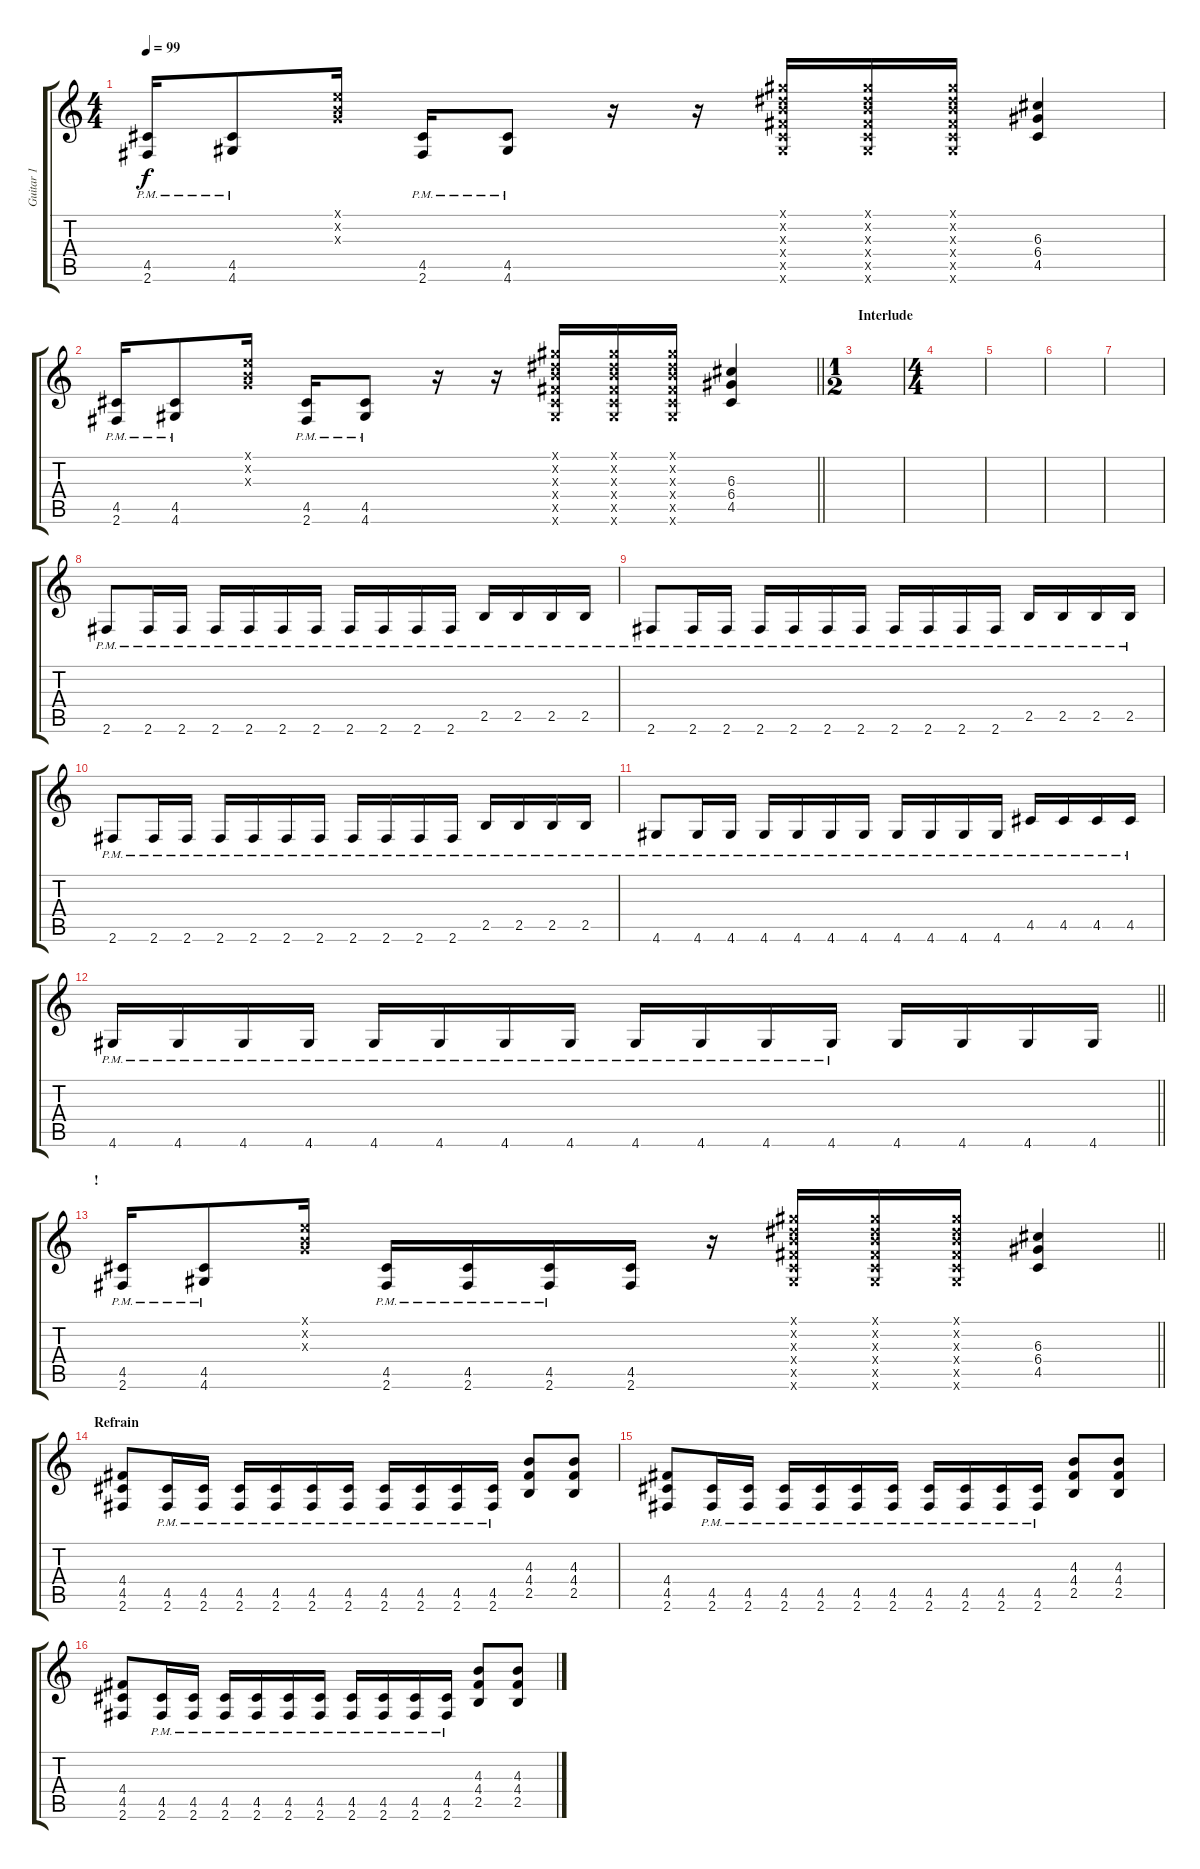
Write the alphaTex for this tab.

\track ("Guitar 1" "Guitar 1") {instrument distortionguitar}
\staff {score tabs}
\tuning (E4 B3 G3 D3 A2 E2) {hide}
\ts (4 4)
\tempo 99
\clef g2
\ks c
(4.5{pm} 2.6{pm}).16{dy f} (4.5{pm} 4.6{pm}).8 (0.1{x} 0.2{x} 0.3{x}).16 (4.5{pm} 2.6{pm}).16 (4.5{pm} 4.6{pm}).8 r.16 r.16 (4.1{x} 4.2{x} 4.3{x} 4.4{x} 4.5{x} 4.6{x}).16 (4.1{x} 4.2{x} 4.3{x} 4.4{x} 4.5{x} 4.6{x}).16 (4.1{x} 4.2{x} 4.3{x} 4.4{x} 4.5{x} 4.6{x}).16 (6.3 6.4 4.5).4 |
\barLineRight lightlight
(4.5{pm} 2.6{pm}).16 (4.5{pm} 4.6{pm}).8 (0.1{x} 0.2{x} 0.3{x}).16 (4.5{pm} 2.6{pm}).16 (4.5{pm} 4.6{pm}).8 r.16 r.16 (4.1{x} 4.2{x} 4.3{x} 4.4{x} 4.5{x} 4.6{x}).16 (4.1{x} 4.2{x} 4.3{x} 4.4{x} 4.5{x} 4.6{x}).16 (4.1{x} 4.2{x} 4.3{x} 4.4{x} 4.5{x} 4.6{x}).16 (6.3 6.4 4.5).4 |
\ts (1 2)
\section ("" "Interlude")
|
\ts (4 4)
|
|
|
|
2.6{pm}.8{instrument overdrivenguitar} 2.6{pm}.16 2.6{pm}.16 2.6{pm}.16 2.6{pm}.16 2.6{pm}.16 2.6{pm}.16 2.6{pm}.16 2.6{pm}.16 2.6{pm}.16 2.6{pm}.16 2.5{pm}.16 2.5{pm}.16 2.5{pm}.16 2.5{pm}.16 |
2.6{pm}.8 2.6{pm}.16 2.6{pm}.16 2.6{pm}.16 2.6{pm}.16 2.6{pm}.16 2.6{pm}.16 2.6{pm}.16 2.6{pm}.16 2.6{pm}.16 2.6{pm}.16 2.5{pm}.16 2.5{pm}.16 2.5{pm}.16 2.5{pm}.16 |
2.6{pm}.8 2.6{pm}.16 2.6{pm}.16 2.6{pm}.16 2.6{pm}.16 2.6{pm}.16 2.6{pm}.16 2.6{pm}.16 2.6{pm}.16 2.6{pm}.16 2.6{pm}.16 2.5{pm}.16 2.5{pm}.16 2.5{pm}.16 2.5{pm}.16 |
4.6{pm}.8 4.6{pm}.16 4.6{pm}.16 4.6{pm}.16 4.6{pm}.16 4.6{pm}.16 4.6{pm}.16 4.6{pm}.16 4.6{pm}.16 4.6{pm}.16 4.6{pm}.16 4.5{pm}.16 4.5{pm}.16 4.5{pm}.16 4.5{pm}.16 |
\barLineRight lightlight
4.6{pm}.16 4.6{pm}.16 4.6{pm}.16 4.6{pm}.16 4.6{pm}.16 4.6{pm}.16 4.6{pm}.16 4.6{pm}.16 4.6{pm}.16 4.6{pm}.16 4.6{pm}.16 4.6{pm}.16 4.6.16 4.6.16 4.6.16 4.6.16 |
\section ("" "!")
\barLineRight lightlight
(4.5{pm} 2.6{pm}).16 (4.5{pm} 4.6{pm}).8 (0.1{x} 0.2{x} 0.3{x}).16 (4.5{pm} 2.6{pm}).16 (4.5{pm} 2.6{pm}).16 (4.5{pm} 2.6{pm}).16 (4.5 2.6).16 r.16 (4.1{x} 4.2{x} 4.3{x} 4.4{x} 4.5{x} 4.6{x}).16 (4.1{x} 4.2{x} 4.3{x} 4.4{x} 4.5{x} 4.6{x}).16 (4.1{x} 4.2{x} 4.3{x} 4.4{x} 4.5{x} 4.6{x}).16 (6.3 6.4 4.5).4 |
\section ("" "Refrain")
(4.4 4.5 2.6).8 (4.5{pm} 2.6{pm}).16 (4.5{pm} 2.6{pm}).16 (4.5{pm} 2.6{pm}).16 (4.5{pm} 2.6{pm}).16 (4.5{pm} 2.6{pm}).16 (4.5{pm} 2.6{pm}).16 (4.5{pm} 2.6{pm}).16 (4.5{pm} 2.6{pm}).16 (4.5{pm} 2.6{pm}).16 (4.5{pm} 2.6{pm}).16 (4.3 4.4 2.5).8 (4.3 4.4 2.5).8 |
(4.4 4.5 2.6).8 (4.5{pm} 2.6{pm}).16 (4.5{pm} 2.6{pm}).16 (4.5{pm} 2.6{pm}).16 (4.5{pm} 2.6{pm}).16 (4.5{pm} 2.6{pm}).16 (4.5{pm} 2.6{pm}).16 (4.5{pm} 2.6{pm}).16 (4.5{pm} 2.6{pm}).16 (4.5{pm} 2.6{pm}).16 (4.5{pm} 2.6{pm}).16 (4.3 4.4 2.5).8 (4.3 4.4 2.5).8 |
(4.4 4.5 2.6).8 (4.5{pm} 2.6{pm}).16 (4.5{pm} 2.6{pm}).16 (4.5{pm} 2.6{pm}).16 (4.5{pm} 2.6{pm}).16 (4.5{pm} 2.6{pm}).16 (4.5{pm} 2.6{pm}).16 (4.5{pm} 2.6{pm}).16 (4.5{pm} 2.6{pm}).16 (4.5{pm} 2.6{pm}).16 (4.5{pm} 2.6{pm}).16 (4.3 4.4 2.5).8 (4.3 4.4 2.5).8
